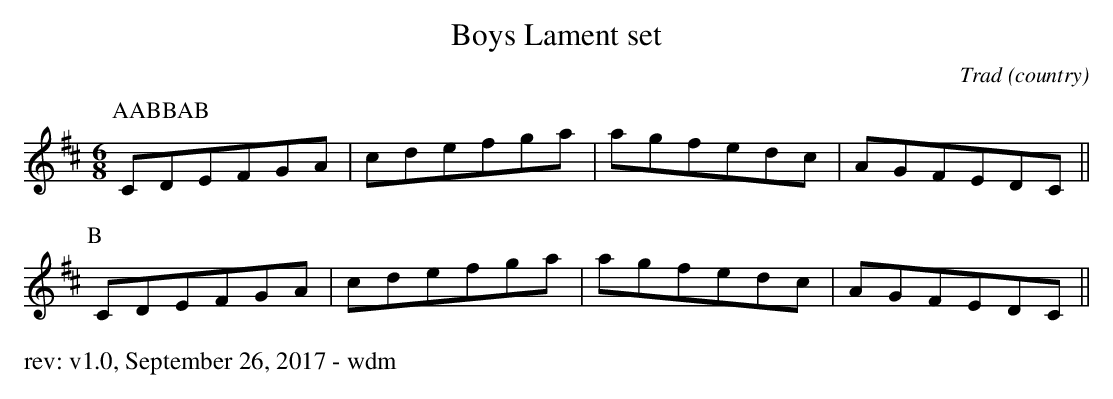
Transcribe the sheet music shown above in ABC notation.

X:1
T: Boys Lament set
O: Trad (country)
M: 6/8
K: Dmaj
P: AABBAB
P:A
CDEFGA|cdefga|agfedc|AGFEDC||
P:B
CDEFGA|cdefga|agfedc|AGFEDC||
